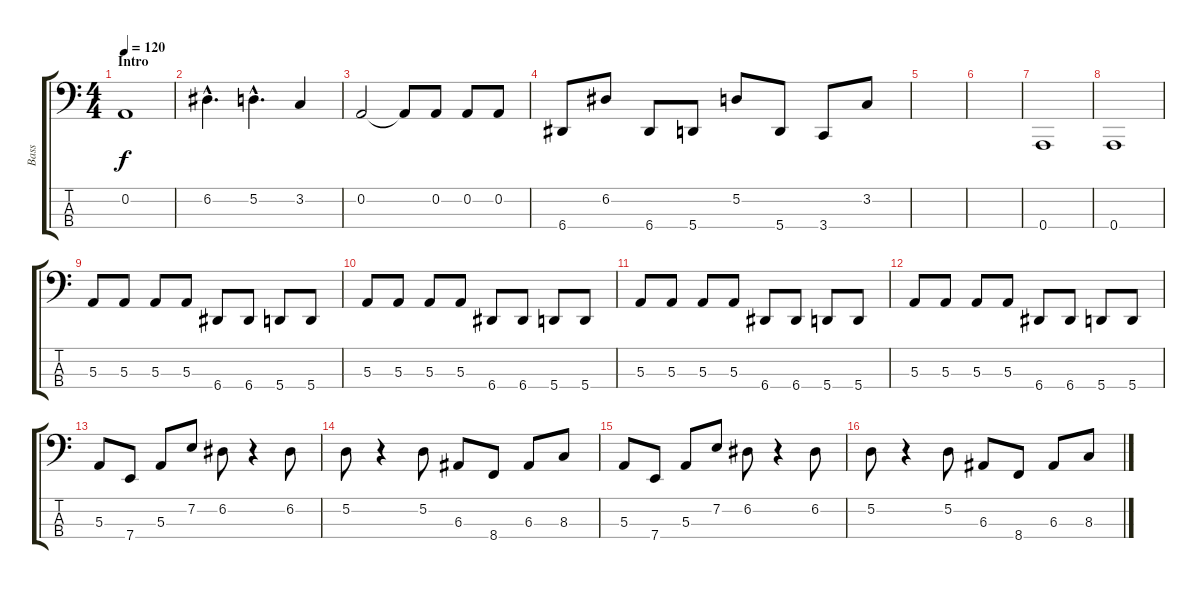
\track ("Bass" "Bass") {instrument electricbasspick}
\staff {score tabs}
\tuning (D2 A1 E1 A0) {hide}
\ts (4 4)
\section ("" "Intro")
\tempo 120
\clef f4
\ks c
0.2.1{dy f instrument electricbasspick} |
6.2{hac}.4{d} 5.2{hac}.4{d} 3.2.4 |
0.2.2 0.2{t}.8 0.2.8 0.2.8 0.2.8 |
6.4.8 6.2.8 6.4.8 5.4.8 5.2.8 5.4.8 3.4.8 3.2.8 |
|
|
0.4.1 |
0.4.1 |
5.3.8 5.3.8 5.3.8 5.3.8 6.4.8 6.4.8 5.4.8 5.4.8 |
5.3.8 5.3.8 5.3.8 5.3.8 6.4.8 6.4.8 5.4.8 5.4.8 |
5.3.8 5.3.8 5.3.8 5.3.8 6.4.8 6.4.8 5.4.8 5.4.8 |
5.3.8 5.3.8 5.3.8 5.3.8 6.4.8 6.4.8 5.4.8 5.4.8 |
5.3.8 7.4.8 5.3.8 7.2.8 6.2.8 r.4 6.2.8 |
5.2.8 r.4 5.2.8 6.3.8 8.4.8 6.3.8 8.3.8 |
5.3.8 7.4.8 5.3.8 7.2.8 6.2.8 r.4 6.2.8 |
5.2.8 r.4 5.2.8 6.3.8 8.4.8 6.3.8 8.3.8
